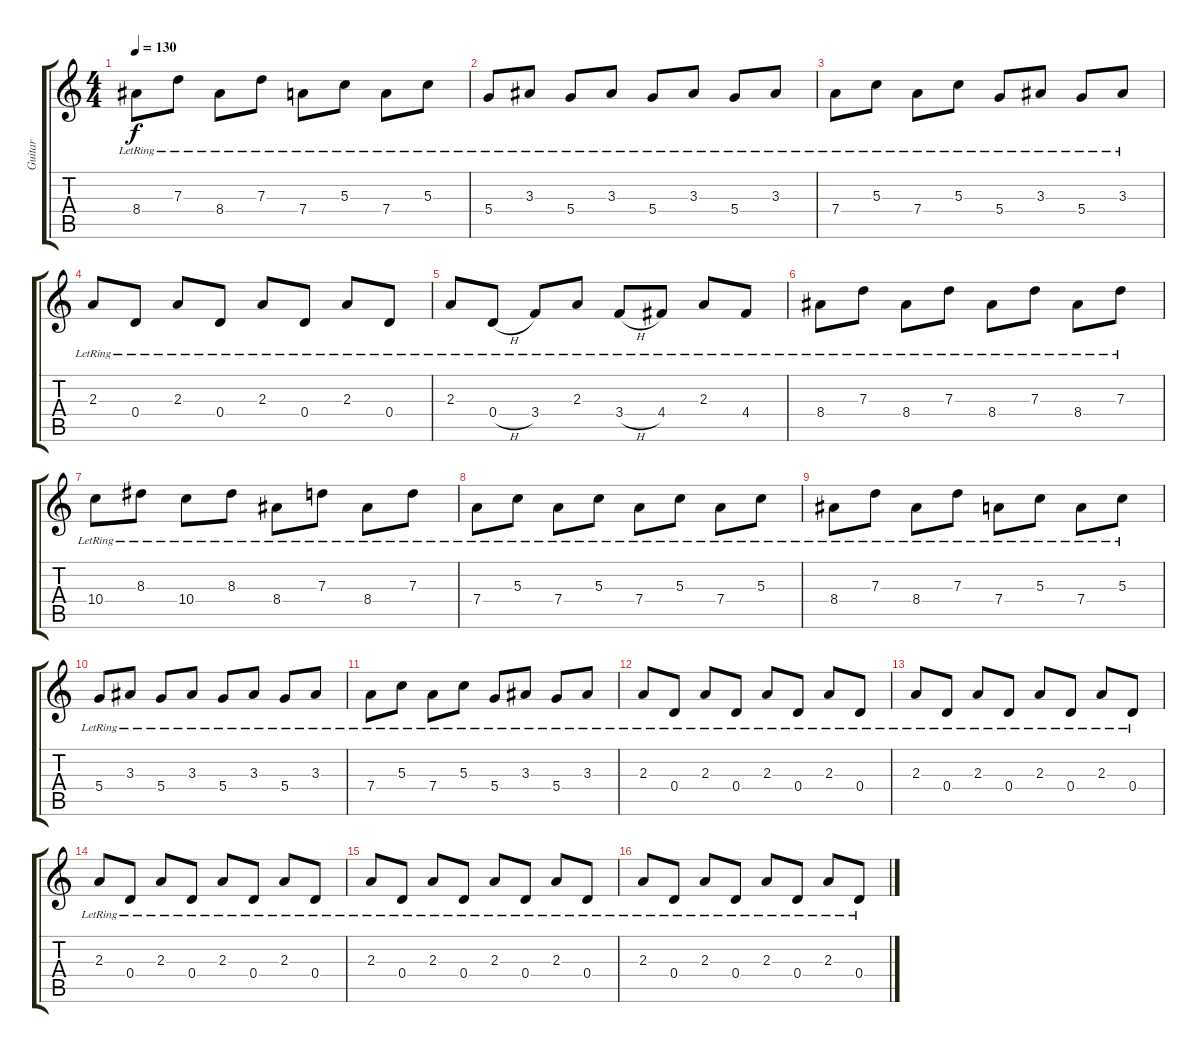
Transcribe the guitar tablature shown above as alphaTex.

\track ("Guitar " "Guitar ") {instrument distortionguitar}
\staff {score tabs}
\tuning (E4 B3 G3 D3 A2 E2) {hide}
\ts (4 4)
\tempo 130
\clef g2
\ks c
8.4{lr}.8{dy f} 7.3{lr}.8 8.4{lr}.8 7.3{lr}.8 7.4{lr}.8 5.3{lr}.8 7.4{lr}.8 5.3{lr}.8 |
5.4{lr}.8 3.3{lr}.8 5.4{lr}.8 3.3{lr}.8 5.4{lr}.8 3.3{lr}.8 5.4{lr}.8 3.3{lr}.8 |
7.4{lr}.8 5.3{lr}.8 7.4{lr}.8 5.3{lr}.8 5.4{lr}.8 3.3{lr}.8 5.4{lr}.8 3.3{lr}.8 |
2.3{lr}.8 0.4{lr}.8 2.3{lr}.8 0.4{lr}.8 2.3{lr}.8 0.4{lr}.8 2.3{lr}.8 0.4{lr}.8 |
2.3{lr}.8 0.4{h lr}.8 3.4{lr}.8 2.3{lr}.8 3.4{h lr}.8 4.4{lr}.8 2.3{lr}.8 4.4{lr}.8 |
8.4{lr}.8 7.3{lr}.8 8.4{lr}.8 7.3{lr}.8 8.4{lr}.8 7.3{lr}.8 8.4{lr}.8 7.3{lr}.8 |
10.4{lr}.8 8.3{lr}.8 10.4{lr}.8 8.3{lr}.8 8.4{lr}.8 7.3{lr}.8 8.4{lr}.8 7.3{lr}.8 |
7.4{lr}.8 5.3{lr}.8 7.4{lr}.8 5.3{lr}.8 7.4{lr}.8 5.3{lr}.8 7.4{lr}.8 5.3{lr}.8 |
8.4{lr}.8 7.3{lr}.8 8.4{lr}.8 7.3{lr}.8 7.4{lr}.8 5.3{lr}.8 7.4{lr}.8 5.3{lr}.8 |
5.4{lr}.8 3.3{lr}.8 5.4{lr}.8 3.3{lr}.8 5.4{lr}.8 3.3{lr}.8 5.4{lr}.8 3.3{lr}.8 |
7.4{lr}.8 5.3{lr}.8 7.4{lr}.8 5.3{lr}.8 5.4{lr}.8 3.3{lr}.8 5.4{lr}.8 3.3{lr}.8 |
2.3{lr}.8 0.4{lr}.8 2.3{lr}.8 0.4{lr}.8 2.3{lr}.8 0.4{lr}.8 2.3{lr}.8 0.4{lr}.8 |
2.3{lr}.8 0.4{lr}.8 2.3{lr}.8 0.4{lr}.8 2.3{lr}.8 0.4{lr}.8 2.3{lr}.8 0.4{lr}.8 |
2.3{lr}.8 0.4{lr}.8 2.3{lr}.8 0.4{lr}.8 2.3{lr}.8 0.4{lr}.8 2.3{lr}.8 0.4{lr}.8 |
2.3{lr}.8 0.4{lr}.8 2.3{lr}.8 0.4{lr}.8 2.3{lr}.8 0.4{lr}.8 2.3{lr}.8 0.4{lr}.8 |
2.3{lr}.8 0.4{lr}.8 2.3{lr}.8 0.4{lr}.8 2.3{lr}.8 0.4{lr}.8 2.3{lr}.8 0.4{lr}.8
